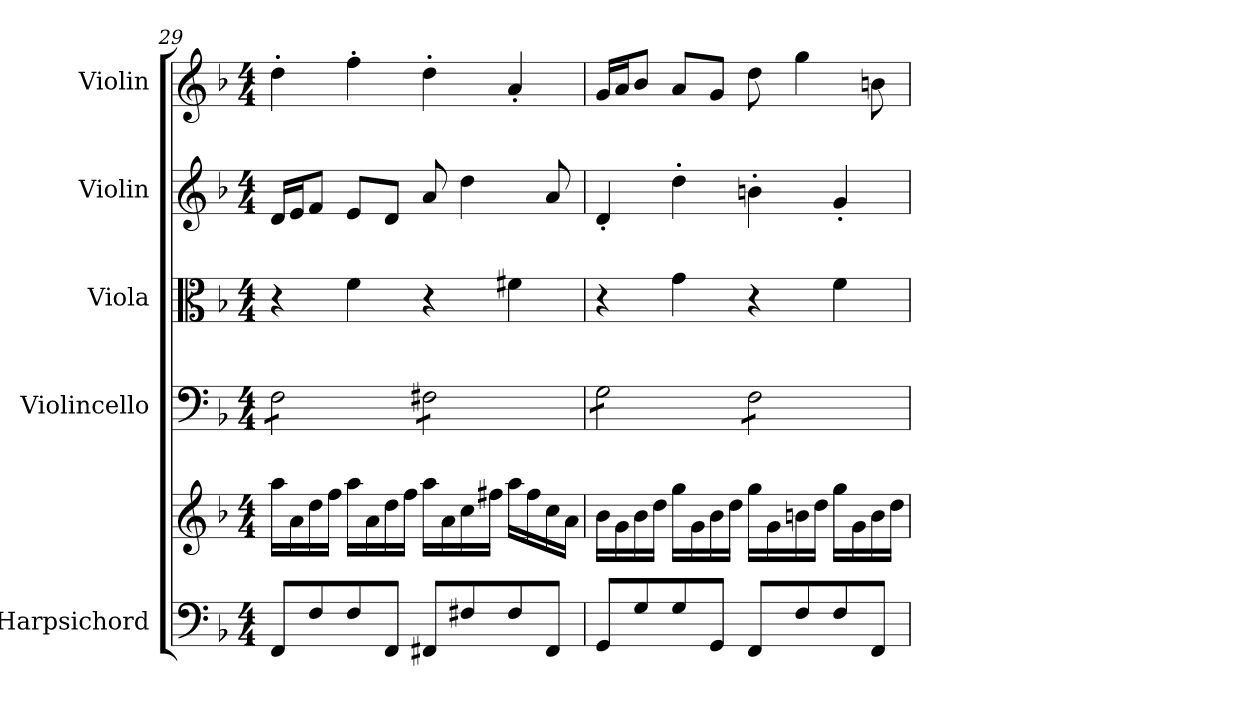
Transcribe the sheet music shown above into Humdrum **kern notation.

**kern	**kern	**kern	**kern	**kern	**kern
*part5	*part5	*part4	*part3	*part2	*part1
*staff6	*staff5	*staff4	*staff3	*staff2	*staff1
*I"Harpsichord	*	*I"Violincello	*I"Viola	*I"Violin	*I"Violin
*I'Hpschd	*	*I'Vc	*I'Vla	*I'Vln	*I'Vln
*clefF4	*clefG2	*clefF4	*clefC3	*clefG2	*clefG2
*k[b-]	*k[b-]	*k[b-]	*k[b-]	*k[b-]	*k[b-]
*M4/4	*M4/4	*M4/4	*M4/4	*M4/4	*M4/4
=29	=29	=29	=29	=29	=29
*	*	*tremolo	*	*	*
8FF/L	16aa\LL	8F\L	4r	16d/LL	4dd'\
.	16a\	.	.	16e/J	.
8F/	16dd\	8F\	.	8f/J	.
.	16ff\JJ	.	.	.	.
8F/	16aa\LL	8F\	4f\	8e/L	4ff'\
.	16a\	.	.	.	.
8FF/J	16dd\	8F\J	.	8d/J	.
.	16ff\JJ	.	.	.	.
8FF#X/L	16aa\LL	8F#X\L	4r	8a/	4dd'\
.	16a\	.	.	.	.
8F#X/	16cc\	8F#X\	.	4dd\	.
.	16ff#X\JJ	.	.	.	.
8F#/	16aa\LL	8F#X\	4f#X\	.	4a'/
.	16ff#\	.	.	.	.
8FF#/J	16cc\	8F#X\J	.	8a/	.
.	16a\JJ	.	.	.	.
!!LO:PB:g=z
=30	=30	=30	=30	=30	=30
8GG/L	16b-\LL	8G\L	4r	4d'/	16g/LL
.	16g\	.	.	.	16a/J
8G/	16b-\	8G\	.	.	8b-/J
.	16dd\JJ	.	.	.	.
8G/	16gg\LL	8G\	4g\	4dd'\	8a/L
.	16g\	.	.	.	.
8GG/J	16b-\	8G\J	.	.	8g/J
.	16dd\JJ	.	.	.	.
8FF/L	16gg\LL	8F\L	4r	4bn'\	8dd\
.	16g\	.	.	.	.
8F/	16bn\	8F\	.	.	4gg\
.	16dd\JJ	.	.	.	.
8F/	16gg\LL	8F\	4f\	4g'/	.
.	16g\	.	.	.	.
8FF/J	16b\	8F\J	.	.	8bn\
*	*	*Xtremolo	*	*	*
.	16dd\JJ	.	.	.	.
=	=	=	=	=	=
*-	*-	*-	*-	*-	*-
